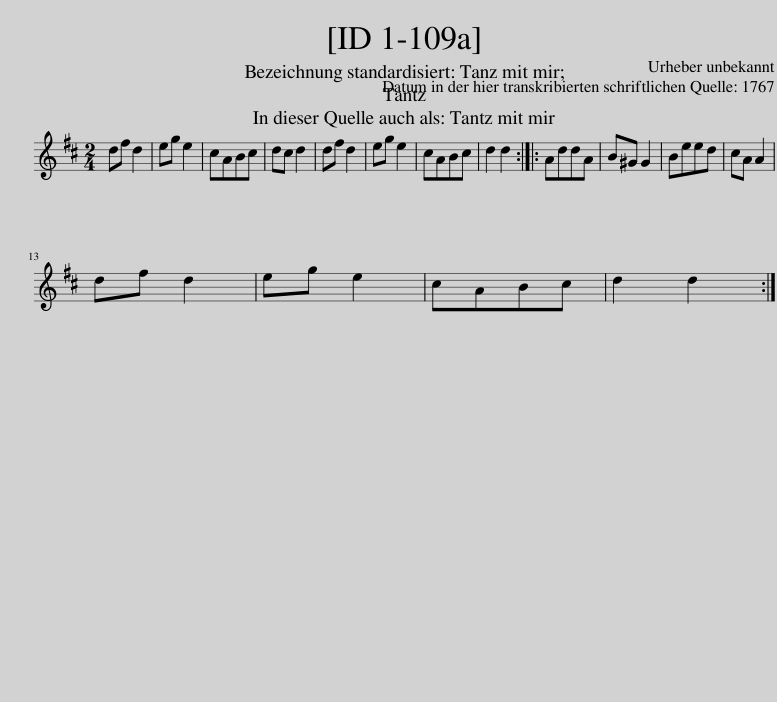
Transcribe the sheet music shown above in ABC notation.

X:1
L:1/8
M:2/4
I:linebreak $
K:D
V:1 treble
V:1
 df d2 | eg e2 | cABc | dc d2 | df d2 | %5
 eg e2 | cABc | d2 d2 :: AddA | B^G G2 | %10
 Beed | cA A2 |$ df d2 | eg e2 | cABc | %15
 d2 d2 :| %16
